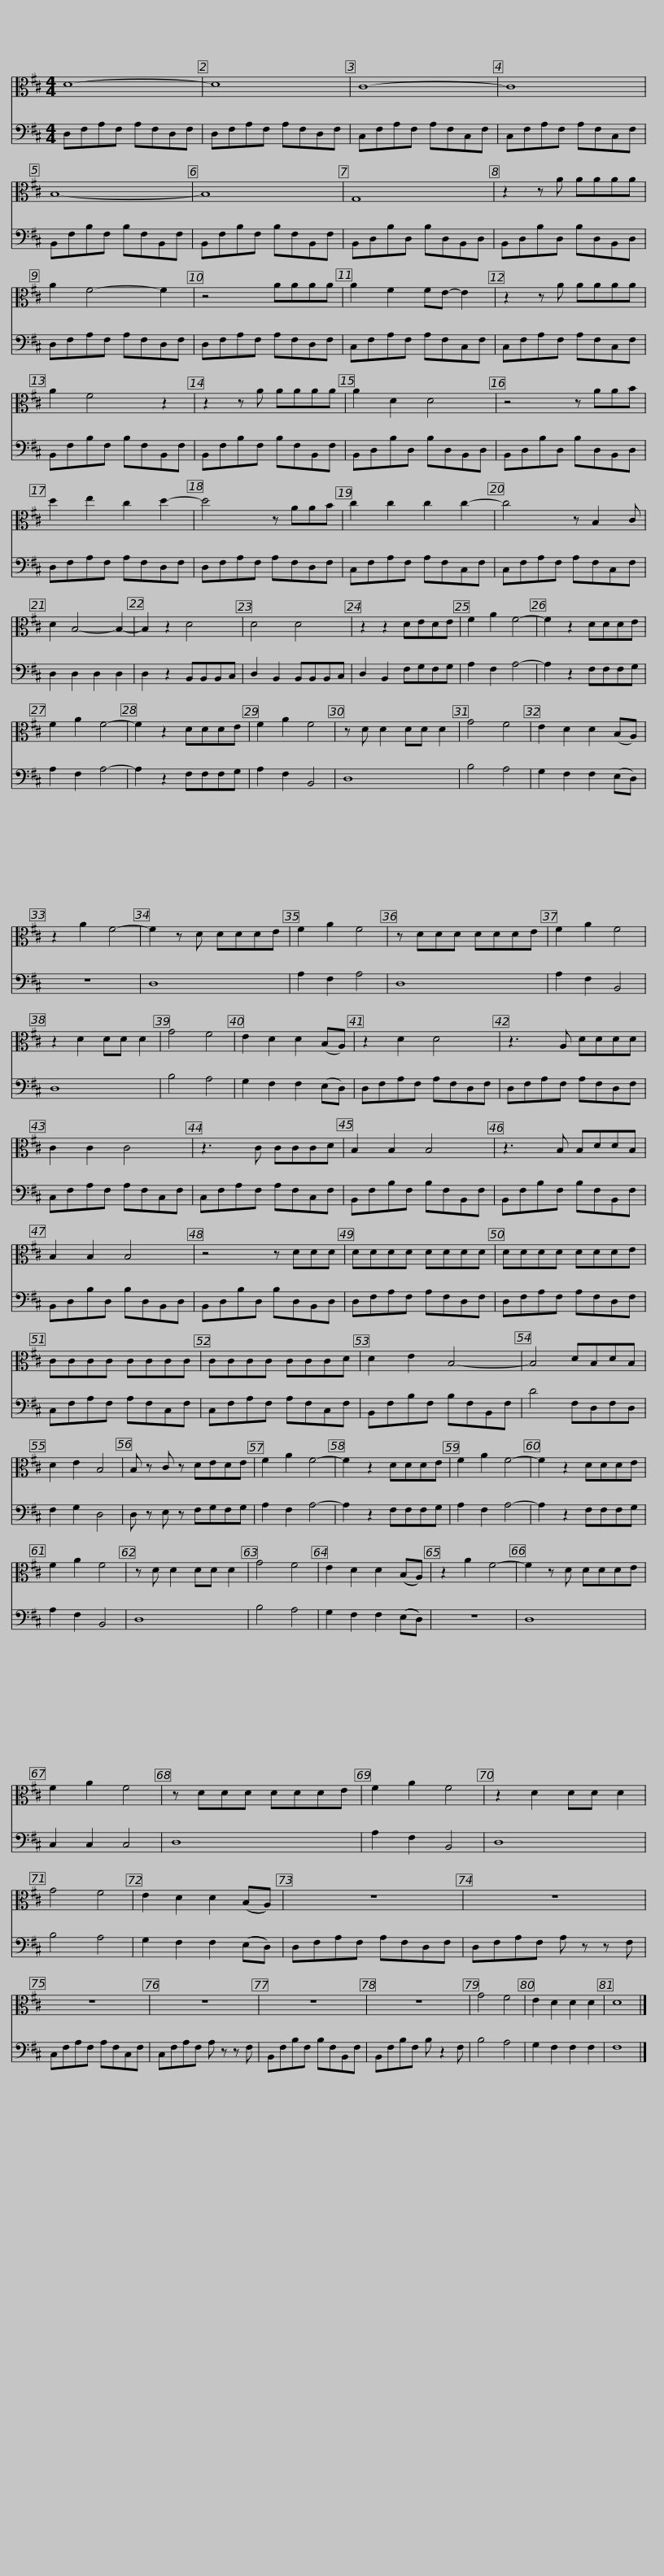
X:1
%%score 1 2
L:1/8
M:4/4
I:linebreak $
K:D
V:1 alto
V:2 bass
V:1
 D8- | D8 | C8- | C8 |$ B,8- | %5
 B,8 | G,8 | z2 z A AAAA | A2 F4- F2 |$ z4 AAAA | %10
 A2 F2 FE- E2 | z2 z A AAAA | A2 F4 z2 | z2 z A AAAA |$ A2 D2 D4 | %15
 z4 z AAB | d2 e2 c2 d2- | d4 z AAB | c2 c2 c2 c2- |$ c4 z B,2 C | %20
 D2 B,4- B,2- | B,2 z2 D4 | D4 D4 | z2 z2 DEDE | F2 A2 F4- | %25
 F2 z2 DDDE |$ F2 A2 F4- | F2 z2 DDDE | F2 A2 F4 | z D D2 DD D2 | %30
 G4 F4 | E2 D2 D2 (B,A,) | z2 A2 F4- | F2 z D DDDE | F2 A2 F4 |$ %35
 z DDD DDDE | F2 A2 F4 | z2 D2 DD D2 | G4 F4 | E2 D2 D2 (B,A,) | %40
 z2 D2 D4 | z3 A, DDDD |$ C2 C2 C4 | z3 C CCCD | B,2 B,2 B,4 | %45
 z3 B, B,DDB, | B,2 B,2 B,4 |$ z4 z DDD | DDDD DDDD | DDDD DDDE | %50
 CCCC CCCC | CCCC CCCD |$ D2 E2 B,4- | B,4 DB,DB, | D2 E2 B,4 | %55
 B, z C z DEDE | F2 A2 F4- | F2 z2 DDDE | F2 A2 F4- |$ F2 z2 DDDE | %60
 F2 A2 F4 | z D D2 DD D2 | G4 F4 | E2 D2 D2 ((B,A,)) | z2 A2 F4- | %65
 F2 z D DDDE | F2 A2 F4 |$ z DDD DDDE | F2 A2 F4 | z2 D2 DD D2 | %70
 G4 F4 | E2 D2 D2 ((B,A,)) | z8 | z8 |$ z8 | %75
 z8 | z8 | z8 | G4 F4 | E2 D2 D2 D2 | %80
 D8 |] %81
V:2
 D,F,A,F, A,F,D,F, | D,F,A,F, A,F,D,F, | C,F,A,F, A,F,C,F, | C,F,A,F, A,F,C,F, |$ B,,F,B,F, B,F,B,,F, | %5
 B,,F,B,F, B,F,B,,F, | B,,D,B,D, B,D,B,,D, | B,,D,B,D, B,D,B,,D, | D,F,A,F, A,F,D,F, |$ D,F,A,F, A,F,D,F, | %10
 C,F,A,F, A,F,C,F, | C,F,A,F, A,F,C,F, | B,,F,B,F, B,F,B,,F, | B,,F,B,F, B,F,B,,F, |$ B,,D,B,D, B,D,B,,D, | %15
 B,,D,B,D, B,D,B,,D, | D,F,A,F, A,F,D,F, | D,F,A,F, A,F,D,F, | C,F,A,F, A,F,C,F, |$ C,F,A,F, A,F,C,F, | %20
 D,2 D,2 D,2 D,2 | D,2 z2 B,,B,,B,,C, | D,2 B,,2 B,,B,,B,,C, | D,2 B,,2 F,G,F,G, | A,2 F,2 A,4- | %25
 A,2 z2 F,F,F,G, |$ A,2 F,2 A,4- | A,2 z2 F,F,F,G, | A,2 F,2 B,,4 | D,8 | %30
 B,4 A,4 | G,2 F,2 F,2 (E,D,) | z8 | D,8 | A,2 F,2 A,4 |$ %35
 D,8 | A,2 F,2 B,,4 | D,8 | B,4 A,4 | G,2 F,2 F,2 (E,D,) | %40
 D,F,A,F, A,F,D,F, | D,F,A,F, A,F,D,F, |$ C,F,A,F, A,F,C,F, | C,F,A,F, A,F,C,F, | B,,F,B,F, B,F,B,,F, | %45
 B,,F,B,F, B,F,B,,F, | B,,D,B,D, B,D,B,,D, |$ B,,D,B,D, B,D,B,,D, | D,F,A,F, A,F,D,F, | D,F,A,F, A,F,D,F, | %50
 C,F,A,F, A,F,C,F, | C,F,A,F, A,F,C,F, |$ B,,F,B,F, B,F,B,,F, | D4 F,D,F,D, | F,2 G,2 D,4 | %55
 D, z E, z F,G,F,G, | A,2 F,2 A,4- | A,2 z2 F,F,F,G, | A,2 F,2 A,4- |$ A,2 z2 F,F,F,G, | %60
 A,2 F,2 B,,4 | D,8 | B,4 A,4 | G,2 F,2 F,2 ((E,D,)) | z8 | %65
 D,8 | C,2 C,2 C,4 |$ D,8 | A,2 F,2 B,,4 | D,8 | %70
 B,4 A,4 | G,2 F,2 F,2 ((E,D,)) | D,F,A,F, A,F,D,F, | D,F,A,F, A, z z F, |$ C,F,A,F, A,F,C,F, | %75
 C,F,A,F, A, z z F, | B,,F,B,F, B,F,B,,F, | B,,F,B,F, B, z2 F, | B,4 A,4 | G,2 F,2 F,2 F,2 | %80
 F,8 |] %81
